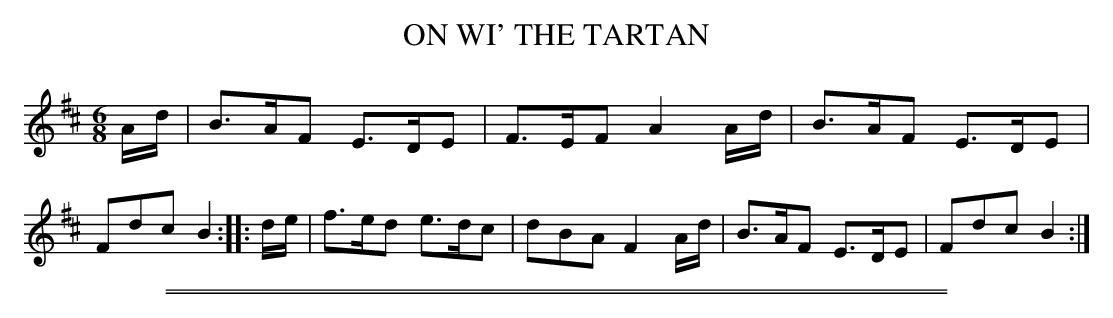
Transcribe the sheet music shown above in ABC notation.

X:1
T: ON WI' THE TARTAN
M: 6/8
L: 1/8
K: D
A/d/ |\
B>AF E>DE | F>EF A2 A/d/ |\
B>AF E>DE | Fdc B2 ::\
d/e/ |\
f>ed e>dc | dBA F2 A/d/ |\
B>AF E>DE | Fdc B2 :|
